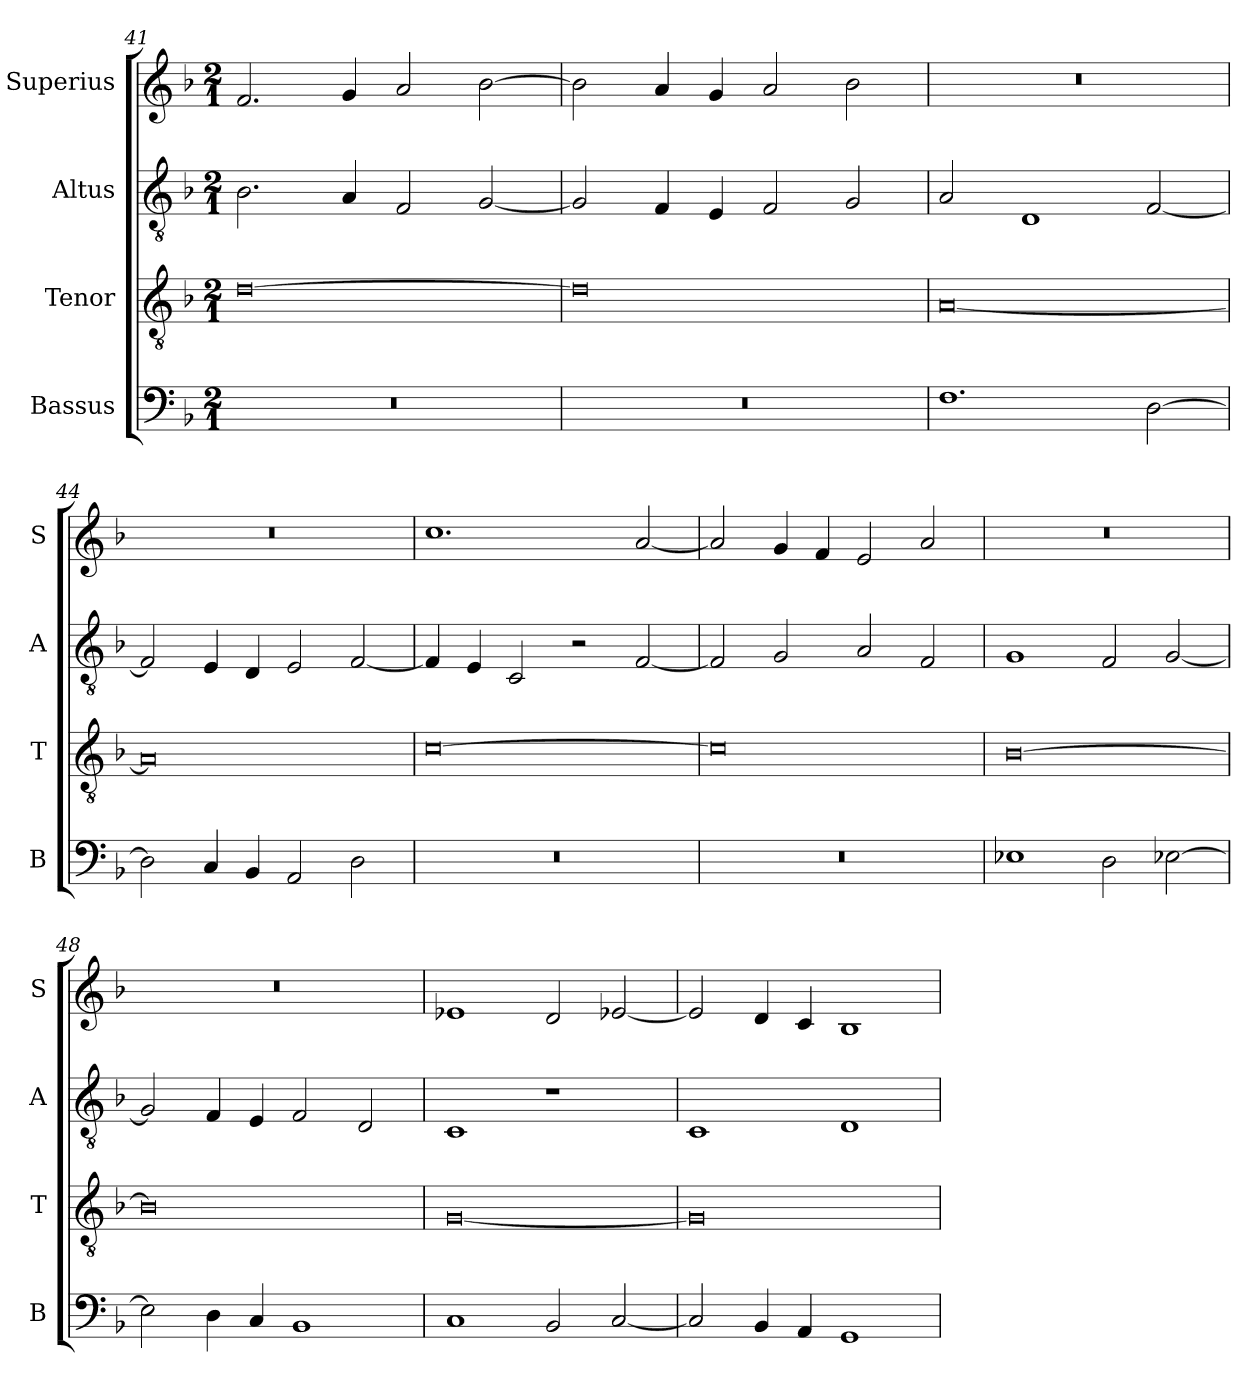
**kern	**kern	**kern	**kern
*part4	*part3	*part2	*part1
*staff4	*staff3	*staff2	*staff1
*I"Bassus	*I"Tenor	*I"Altus	*I"Superius
*I'B	*I'T	*I'A	*I'S
*clefF4	*clefGv2	*clefGv2	*clefG2
*k[b-]	*k[b-]	*k[b-]	*k[b-]
*M2/1	*M2/1	*M2/1	*M2/1
=41	=41	=41	=41
0r	[0d	2.B-\	2.f/
.	.	4A/	4g/
.	.	2F/	2a/
.	.	[2G/	[2b-\
=42	=42	=42	=42
0r	0d]	2G/]	2b-\]
.	.	4F/	4a/
.	.	4E/	4g/
.	.	2F/	2a/
.	.	2G/	2b-\
=43	=43	=43	=43
1.F	[0A	2A/	0r
.	.	1D	.
[2D\	.	[2F/	.
=44	=44	=44	=44
2D\]	0A]	2F/]	0r
4C/	.	4E/	.
4BB-/	.	4D/	.
2AA/	.	2E/	.
2D\	.	[2F/	.
=45	=45	=45	=45
0r	[0c	4F/]	1.cc
.	.	4E/	.
.	.	2C/	.
.	.	2r	.
.	.	[2F/	[2a/
=46	=46	=46	=46
0r	0c]	2F/]	2a/]
.	.	2G/	4g/
.	.	.	4f/
.	.	2A/	2e/
.	.	2F/	2a/
=47	=47	=47	=47
1E-X	[0B-	1G	0r
2D\	.	2F/	.
[2E-X\	.	[2G/	.
=48	=48	=48	=48
2E-\]	0B-]	2G/]	0r
4D\	.	4F/	.
4C/	.	4E/	.
1BB-	.	2F/	.
.	.	2D/	.
=49	=49	=49	=49
1C	[0G	1C	1e-X
2BB-/	.	1r	2d/
[2C/	.	.	[2e-X/
=50	=50	=50	=50
2C/]	0G]	1C	2e-/]
4BB-/	.	.	4d/
4AA/	.	.	4c/
1GG	.	1D	1B-
=	=	=	=
*-	*-	*-	*-
